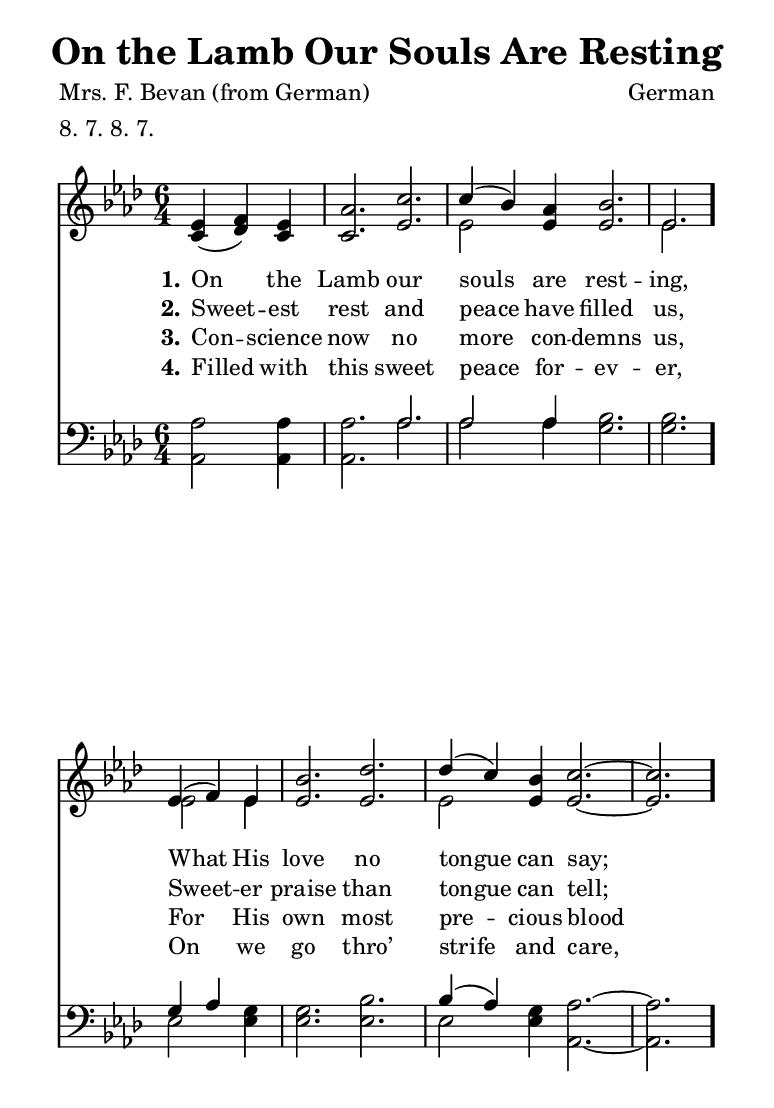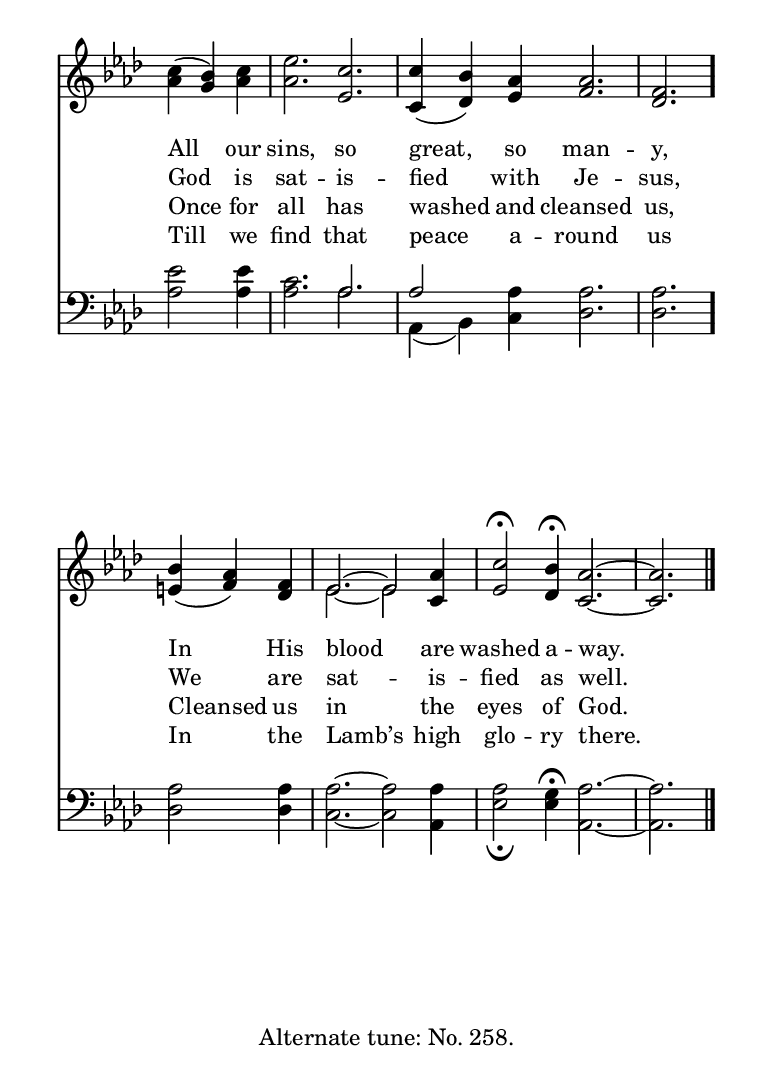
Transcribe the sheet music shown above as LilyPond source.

\include "common/global.ily"
\paper {
  \include "common/paper.ily"
  ragged-last-bottom = ##t
  systems-per-page = ##f
  system-count = #(cond (is-eogsized 2) (#t #f))
}

\header{
  hymnnumber = "171"
  title = "On the Lamb Our Souls Are Resting"
  tunename = "Zurich"
  meter = "8. 7. 8. 7."
  poet = "Mrs. F. Bevan (from German)"
  composer = "German"
  %copyright = ""
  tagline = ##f
}

ta = { \tempo 2=80 }
tb = { \tempo 2=40 }

global = {
  \include "common/overrides.ily"
  \override Staff.TimeSignature.style = #'numbered
  \time 6/4
  \override Score.MetronomeMark.transparent = ##t % hide all fermata changes too
  \tempo 2=80
  \key aes \major
  \partial 2.
  \autoBeamOff
}

notesSoprano = {
\global
\relative c' {

  ees4( f) ees | aes2. c | c4( bes) aes bes2. | ees,
  ees4( f) ees | bes'2. des | des4( c) bes c2. ~ | c
  c4( bes) c | ees2. c | c4( bes) aes aes2. | f
  bes4( aes) f | ees2. ~ ees2 aes4 | \tb c2 \fermata bes4 \fermata \ta aes2. ~ | aes

  \bar "|."

}
}

notesAlto = {
\global
\relative e' {

  c4( des) c | c2. ees | ees2 ees4 ees2. | ees2.
  ees2 ees4 | ees2. ees | ees2 ees4 ees2. ~ | ees
  aes4( g) aes | aes2. ees2. | c4( des) ees f2. | des
  e4( f) des | ees2. ~ ees2 c4 | ees2 des4 c2. ~ | c

}
}

notesTenor = {
\global
\relative a {

  aes2 aes4 | aes2. aes | aes2 aes4 bes2. | bes
  g4 aes g | g2. bes2. | bes4( aes) g aes2. ~ | aes
  ees'2 ees4 | c2. aes | aes2 aes4 aes2. | aes
  aes2 aes4 | aes2. ~ aes2 aes4 | aes2 g4 aes2. ~ | aes

}
}

notesBass = {
\global
\relative f, {

  aes2 aes4 | aes2. aes' | aes2 aes4 g2. | g
  ees2 ees4 | ees2. ees | ees2 ees4 aes,2. ~ | aes
  aes'2 aes4 | aes2. aes | aes,4( bes) c des2. | des
  des2 des4 | c2. ~ c2 aes4 | ees'2_\fermata ees4 \fermata aes,2. ~ | aes

}
}

wordsA = \lyricmode {
\set stanza = "1."

On the Lamb our souls are rest -- ing, \bar "."
What His love no tongue can say; \bar "."
All our sins, so great, so man -- y, \bar "."
In His blood are washed a -- way. \bar "."

}

wordsB = \lyricmode {
\set stanza = "2."

Sweet -- est rest and peace have filled us,
Sweet -- er praise than tongue can tell;
God is sat -- is -- fied with Je -- sus,
We are sat -- is -- fied as well.

}

wordsC = \lyricmode {
\set stanza = "3."

Con -- science now no more con -- demns us,
For His own most pre -- cious blood
Once for all has washed and cleansed us,
Cleansed us in the eyes of God.

}

wordsD = \lyricmode {
\set stanza = "4."

Filled with this sweet peace for -- ev -- er,
On we go thro’ strife and care,
Till we find that peace a -- round us
In the Lamb’s high glo -- ry there.

}

\score {
  \context ChoirStaff <<
    \context Staff = upper <<
      \set Staff.autoBeaming = ##f
      \set ChoirStaff.systemStartDelimiter = #'SystemStartBar
      \set ChoirStaff.printPartCombineTexts = ##f
      \partcombine #'(2 . 9) \notesSoprano \notesAlto
      \context NullVoice = sopranos { \voiceOne << \notesSoprano >> }
      \context NullVoice = altos { \voiceTwo << \notesAlto >> }
      \context Lyrics = one   \lyricsto sopranos \wordsA
      \context Lyrics = two   \lyricsto sopranos \wordsB
      \context Lyrics = three \lyricsto sopranos \wordsC
      \context Lyrics = four  \lyricsto sopranos \wordsD
    >>
    \context Staff = men <<
      \set Staff.autoBeaming = ##f
      \clef bass
      \set ChoirStaff.printPartCombineTexts = ##f
      \partcombine #'(2 . 9) \notesTenor \notesBass
      \context NullVoice = tenors { \voiceOne << \notesTenor >> }
      \context NullVoice = basses { \voiceTwo << \notesBass >> }
    >>
  >>
  \layout {
    \include "common/layout.ily"
  }
  \midi{
    \include "common/midi.ily"
  }
}

\noPageBreak

\markup { \vspace #2 \fill-line { \raise #2 \line { Alternate tune: No. 258. } } }

\version "2.19.49"  % necessary for upgrading to future LilyPond versions.

% vi:set et ts=2 sw=2 ai nocindent syntax=lilypond:
